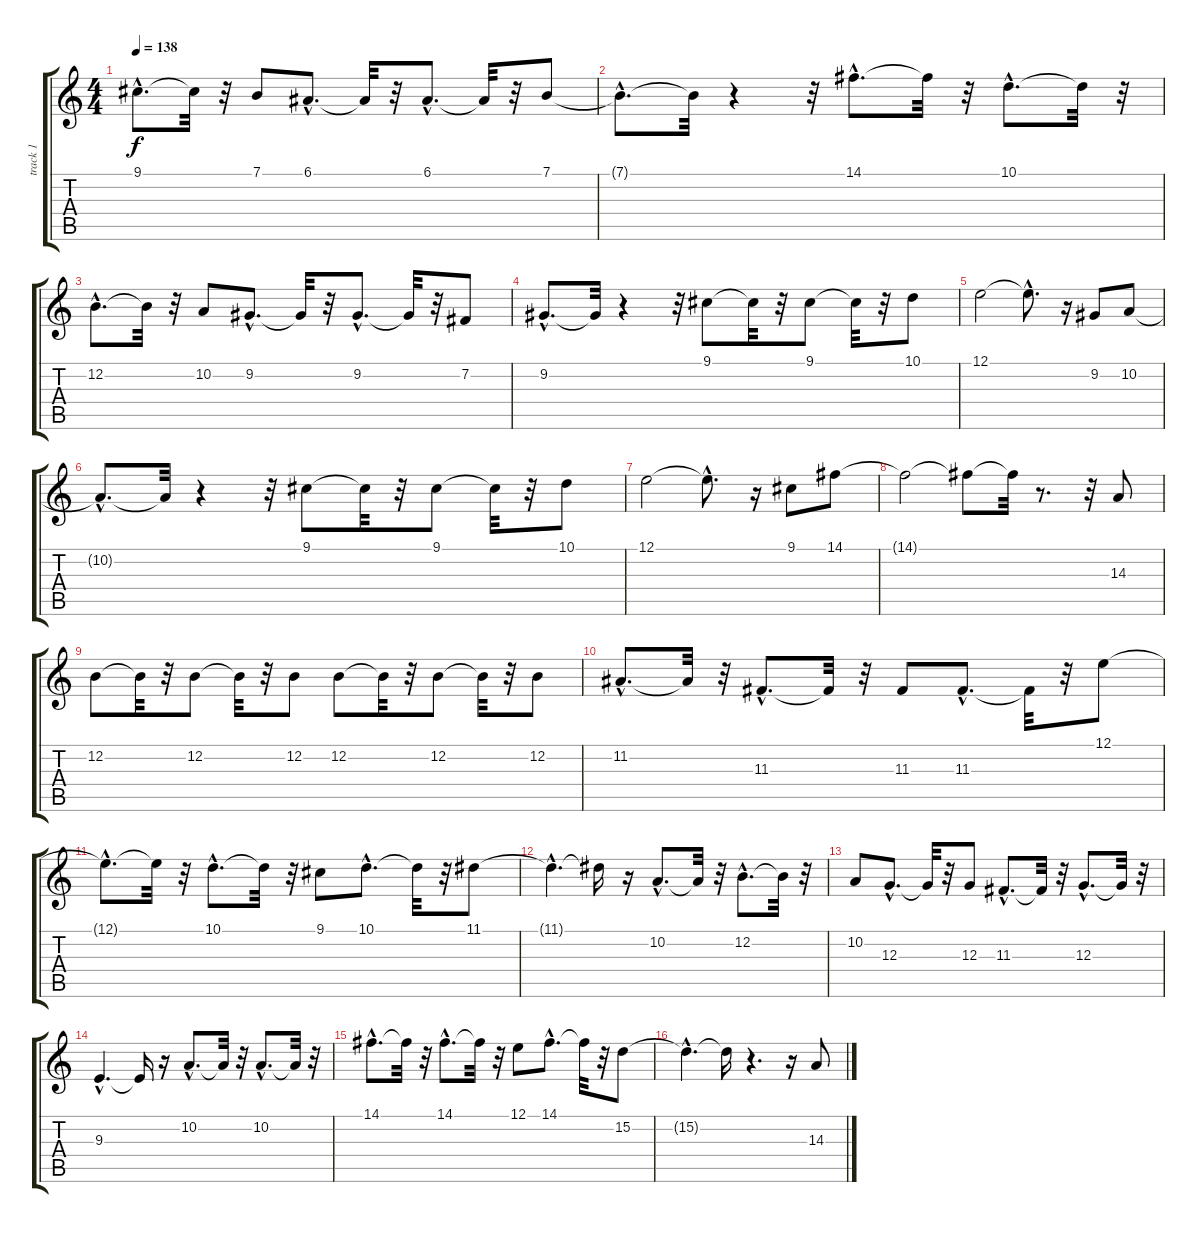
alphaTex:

\track ("track 1 " "track 1 ") {instrument musicbox}
\staff {score tabs}
\tuning (E4 B3 G3 D3 A2 E2) {hide}
\ts (4 4)
\tempo 138
\clef g2
\ks c
9.1{hac}.8{d dy f} 9.1{t}.32 r.32 7.1.8 6.1{hac}.8{d} 6.1{t}.32 r.32 6.1{hac}.8{d} 6.1{t}.32 r.32 7.1.8 |
7.1{hac t}.8{d} 7.1{t}.32 r.4 r.32 14.1{hac}.8{d} 14.1{t}.32 r.32 10.1{hac}.8{d} 10.1{t}.32 r.32 |
12.2{hac}.8{d} 12.2{t}.32 r.32 10.2.8 9.2{hac}.8{d} 9.2{t}.32 r.32 9.2{hac}.8{d} 9.2{t}.32 r.32 7.2.8 |
9.2{hac}.8{d} 9.2{t}.32 r.4 r.32 9.1.8 9.1{t}.32 r.32 9.1.8 9.1{t}.32 r.32 10.1.8 |
12.1.2 12.1{hac t}.8{d} r.16 9.2.8 10.2.8 |
10.2{hac t}.8{d} 10.2{t}.32 r.4 r.32 9.1.8 9.1{t}.32 r.32 9.1.8 9.1{t}.32 r.32 10.1.8 |
12.1.2 12.1{hac t}.8{d} r.16 9.1.8 14.1.8 |
14.1{t}.2 14.1{t}.8 14.1{t}.32 r.8{d} r.32 14.3.8 |
12.2.8 12.2{t}.32 r.32 12.2.8 12.2{t}.32 r.32 12.2.8 12.2.8 12.2{t}.32 r.32 12.2.8 12.2{t}.32 r.32 12.2.8 |
11.2{hac}.8{d} 11.2{t}.32 r.32 11.3{hac}.8{d} 11.3{t}.32 r.32 11.3.8 11.3{hac}.8{d} 11.3{t}.32 r.32 12.1.8 |
12.1{hac t}.8{d} 12.1{t}.32 r.32 10.1{hac}.8{d} 10.1{t}.32 r.32 9.1.8 10.1{hac}.8{d} 10.1{t}.32 r.32 11.1.8 |
11.1{hac t}.4{d} 11.1{t}.16 r.16 10.2{hac}.8{d} 10.2{t}.32 r.32 12.2{hac}.8{d} 12.2{t}.32 r.32 |
10.2.8 12.3{hac}.8{d} 12.3{t}.32 r.32 12.3.8 11.3{hac}.8{d} 11.3{t}.32 r.32 12.3{hac}.8{d} 12.3{t}.32 r.32 |
9.3{hac}.4{d} 9.3{t}.16 r.16 10.2{hac}.8{d} 10.2{t}.32 r.32 10.2{hac}.8{d} 10.2{t}.32 r.32 |
14.1{hac}.8{d} 14.1{t}.32 r.32 14.1{hac}.8{d} 14.1{t}.32 r.32 12.1.8 14.1{hac}.8{d} 14.1{t}.32 r.32 15.2.8 |
15.2{hac t}.4{d} 15.2{t}.16 r.4{d} r.16 14.3.8
